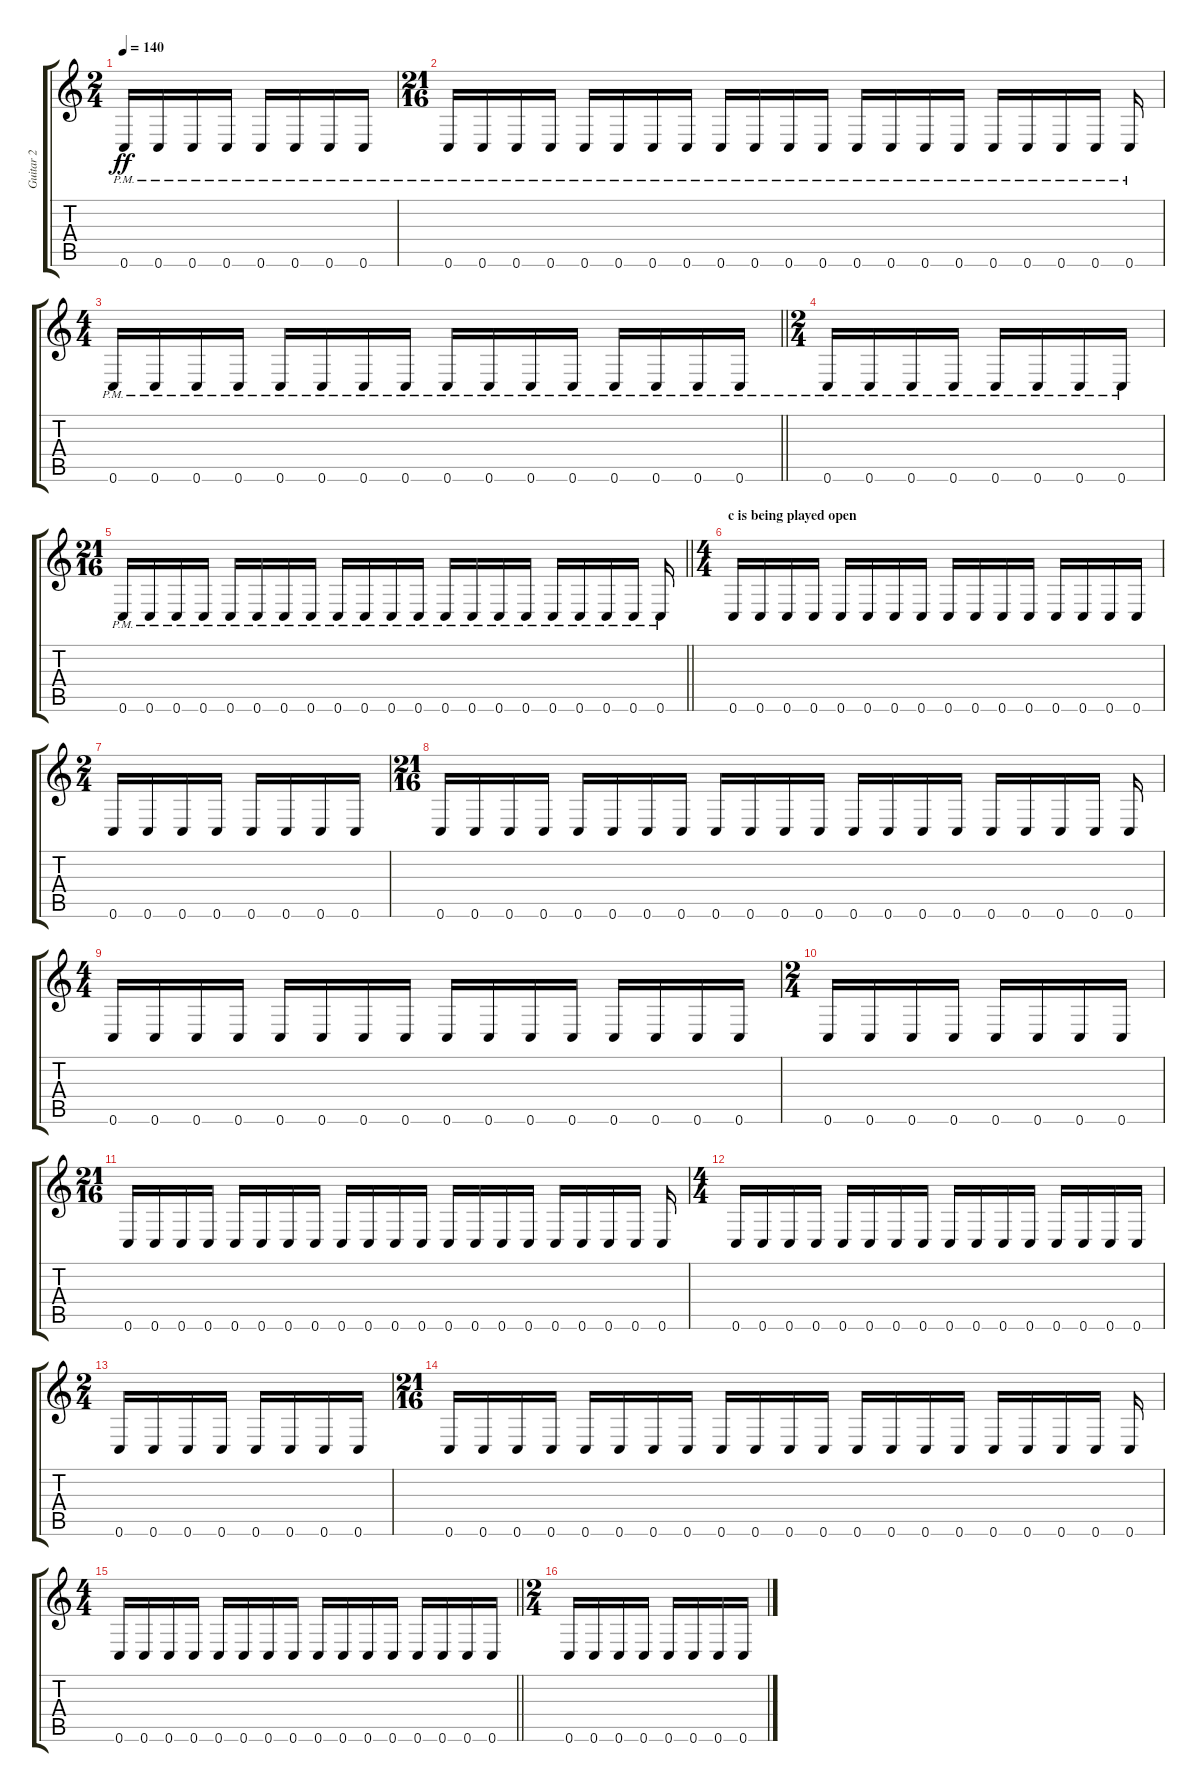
\track ("Guitar 2" "Guitar 2") {instrument distortionguitar}
\staff {score tabs}
\tuning (C4 G3 Eb3 Bb2 F2 C2) {hide}
\ts (2 4)
\tempo 140
\clef g2
\ks c
0.6{pm}.16{dy ff} 0.6{pm}.16 0.6{pm}.16 0.6{pm}.16 0.6{pm}.16 0.6{pm}.16 0.6{pm}.16 0.6{pm}.16 |
\ts (21 16)
0.6{pm}.16 0.6{pm}.16 0.6{pm}.16 0.6{pm}.16 0.6{pm}.16 0.6{pm}.16 0.6{pm}.16 0.6{pm}.16 0.6{pm}.16 0.6{pm}.16 0.6{pm}.16 0.6{pm}.16 0.6{pm}.16 0.6{pm}.16 0.6{pm}.16 0.6{pm}.16 0.6{pm}.16 0.6{pm}.16 0.6{pm}.16 0.6{pm}.16 0.6{pm}.16 |
\ts (4 4)
\barLineRight lightlight
0.6{pm}.16 0.6{pm}.16 0.6{pm}.16 0.6{pm}.16 0.6{pm}.16 0.6{pm}.16 0.6{pm}.16 0.6{pm}.16 0.6{pm}.16 0.6{pm}.16 0.6{pm}.16 0.6{pm}.16 0.6{pm}.16 0.6{pm}.16 0.6{pm}.16 0.6{pm}.16 |
\ts (2 4)
0.6{pm}.16 0.6{pm}.16 0.6{pm}.16 0.6{pm}.16 0.6{pm}.16 0.6{pm}.16 0.6{pm}.16 0.6{pm}.16 |
\ts (21 16)
\barLineRight lightlight
0.6{pm}.16 0.6{pm}.16 0.6{pm}.16 0.6{pm}.16 0.6{pm}.16 0.6{pm}.16 0.6{pm}.16 0.6{pm}.16 0.6{pm}.16 0.6{pm}.16 0.6{pm}.16 0.6{pm}.16 0.6{pm}.16 0.6{pm}.16 0.6{pm}.16 0.6{pm}.16 0.6{pm}.16 0.6{pm}.16 0.6{pm}.16 0.6{pm}.16 0.6{pm}.16 |
\ts (4 4)
\section ("" "c is being played open")
0.6.16 0.6.16 0.6.16 0.6.16 0.6.16 0.6.16 0.6.16 0.6.16 0.6.16 0.6.16 0.6.16 0.6.16 0.6.16 0.6.16 0.6.16 0.6.16 |
\ts (2 4)
0.6.16 0.6.16 0.6.16 0.6.16 0.6.16 0.6.16 0.6.16 0.6.16 |
\ts (21 16)
0.6.16 0.6.16 0.6.16 0.6.16 0.6.16 0.6.16 0.6.16 0.6.16 0.6.16 0.6.16 0.6.16 0.6.16 0.6.16 0.6.16 0.6.16 0.6.16 0.6.16 0.6.16 0.6.16 0.6.16 0.6.16 |
\ts (4 4)
0.6.16 0.6.16 0.6.16 0.6.16 0.6.16 0.6.16 0.6.16 0.6.16 0.6.16 0.6.16 0.6.16 0.6.16 0.6.16 0.6.16 0.6.16 0.6.16 |
\ts (2 4)
0.6.16 0.6.16 0.6.16 0.6.16 0.6.16 0.6.16 0.6.16 0.6.16 |
\ts (21 16)
0.6.16 0.6.16 0.6.16 0.6.16 0.6.16 0.6.16 0.6.16 0.6.16 0.6.16 0.6.16 0.6.16 0.6.16 0.6.16 0.6.16 0.6.16 0.6.16 0.6.16 0.6.16 0.6.16 0.6.16 0.6.16 |
\ts (4 4)
0.6.16 0.6.16 0.6.16 0.6.16 0.6.16 0.6.16 0.6.16 0.6.16 0.6.16 0.6.16 0.6.16 0.6.16 0.6.16 0.6.16 0.6.16 0.6.16 |
\ts (2 4)
0.6.16 0.6.16 0.6.16 0.6.16 0.6.16 0.6.16 0.6.16 0.6.16 |
\ts (21 16)
0.6.16 0.6.16 0.6.16 0.6.16 0.6.16 0.6.16 0.6.16 0.6.16 0.6.16 0.6.16 0.6.16 0.6.16 0.6.16 0.6.16 0.6.16 0.6.16 0.6.16 0.6.16 0.6.16 0.6.16 0.6.16 |
\ts (4 4)
\barLineRight lightlight
0.6.16 0.6.16 0.6.16 0.6.16 0.6.16 0.6.16 0.6.16 0.6.16 0.6.16 0.6.16 0.6.16 0.6.16 0.6.16 0.6.16 0.6.16 0.6.16 |
\ts (2 4)
0.6.16 0.6.16 0.6.16 0.6.16 0.6.16 0.6.16 0.6.16 0.6.16
